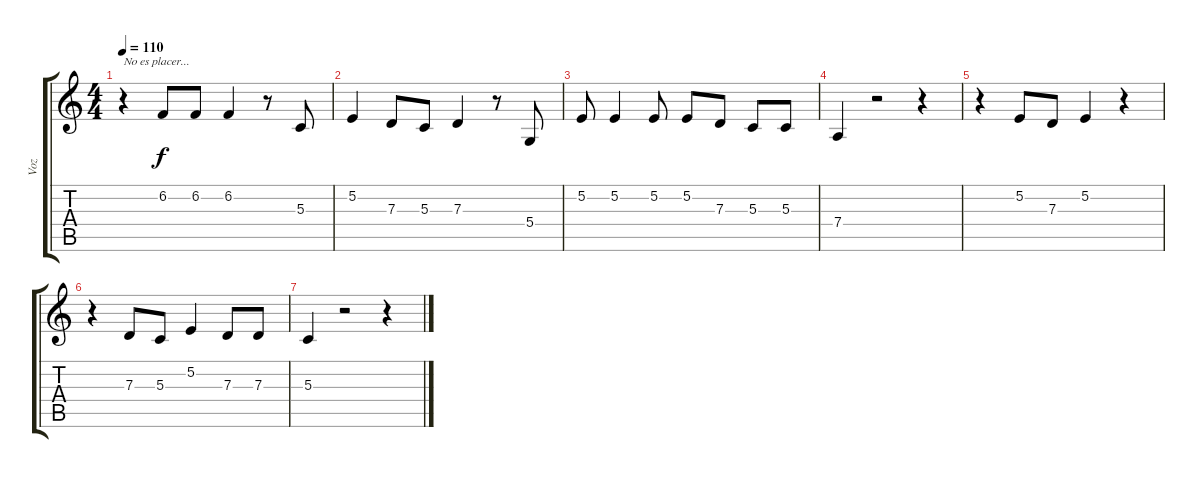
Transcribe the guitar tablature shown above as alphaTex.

\track ("Voz" "Voz") {instrument synthvoice}
\staff {score tabs}
\tuning (E4 B3 G3 D3 A2 E2) {hide}
\ts (4 4)
\tempo 110
\clef g2
\ks c
r.4{txt "No es placer..." dy f} 6.2.8 6.2.8 6.2.4 r.8 5.3.8 |
5.2.4 7.3.8 5.3.8 7.3.4 r.8 5.4.8 |
5.2.8 5.2.4 5.2.8 5.2.8 7.3.8 5.3.8 5.3.8 |
7.4.4 r.2 r.4 |
r.4 5.2.8 7.3.8 5.2.4 r.4 |
r.4 7.3.8 5.3.8 5.2.4 7.3.8 7.3.8 |
5.3.4 r.2 r.4
